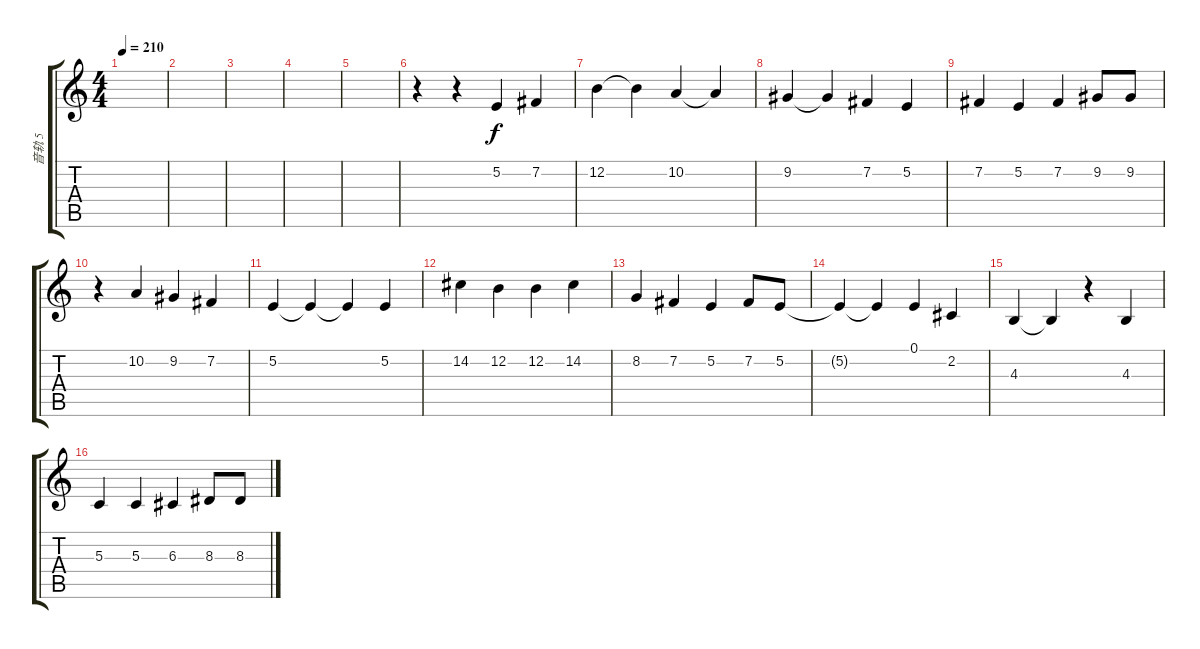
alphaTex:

\track ("音轨 5" "音轨 5") {instrument voiceoohs}
\staff {score tabs}
\tuning (E4 B3 G3 D3 A2 E2) {hide}
\ts (4 4)
\tempo 210
\clef g2
\ks c
|
|
|
|
|
r.4 r.4 5.2.4 7.2.4 |
12.2.4 12.2{t}.4 10.2.4 10.2{t}.4 |
9.2.4 9.2{t}.4 7.2.4 5.2.4 |
7.2.4 5.2.4 7.2.4 9.2.8 9.2.8 |
r.4 10.2.4 9.2.4 7.2.4 |
5.2.4 5.2{t}.4 5.2{t}.4 5.2.4 |
14.2.4 12.2.4 12.2.4 14.2.4 |
8.2.4 7.2.4 5.2.4 7.2.8 5.2.8 |
5.2{t}.4 5.2{t}.4 0.1.4 2.2.4 |
4.3.4 4.3{t}.4 r.4 4.3.4 |
5.3.4 5.3.4 6.3.4 8.3.8 8.3.8
